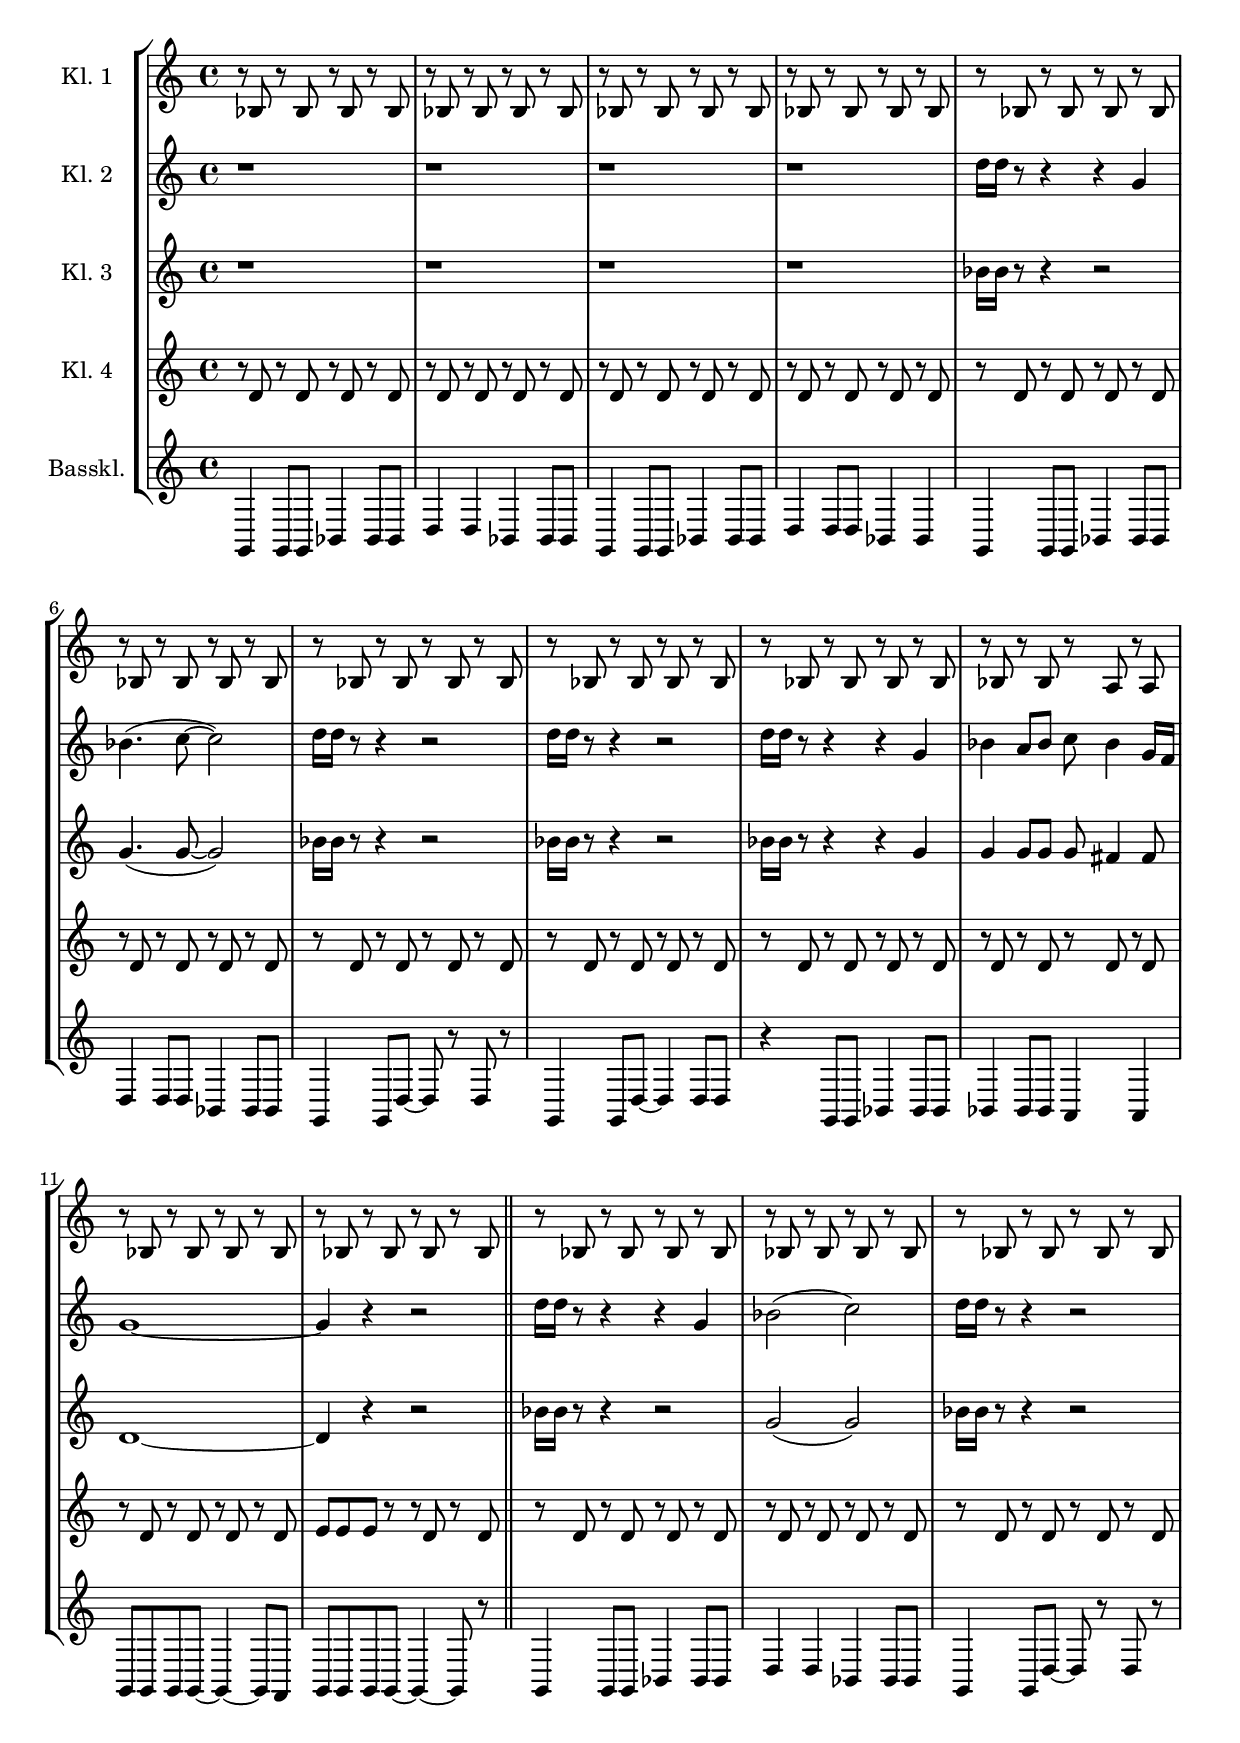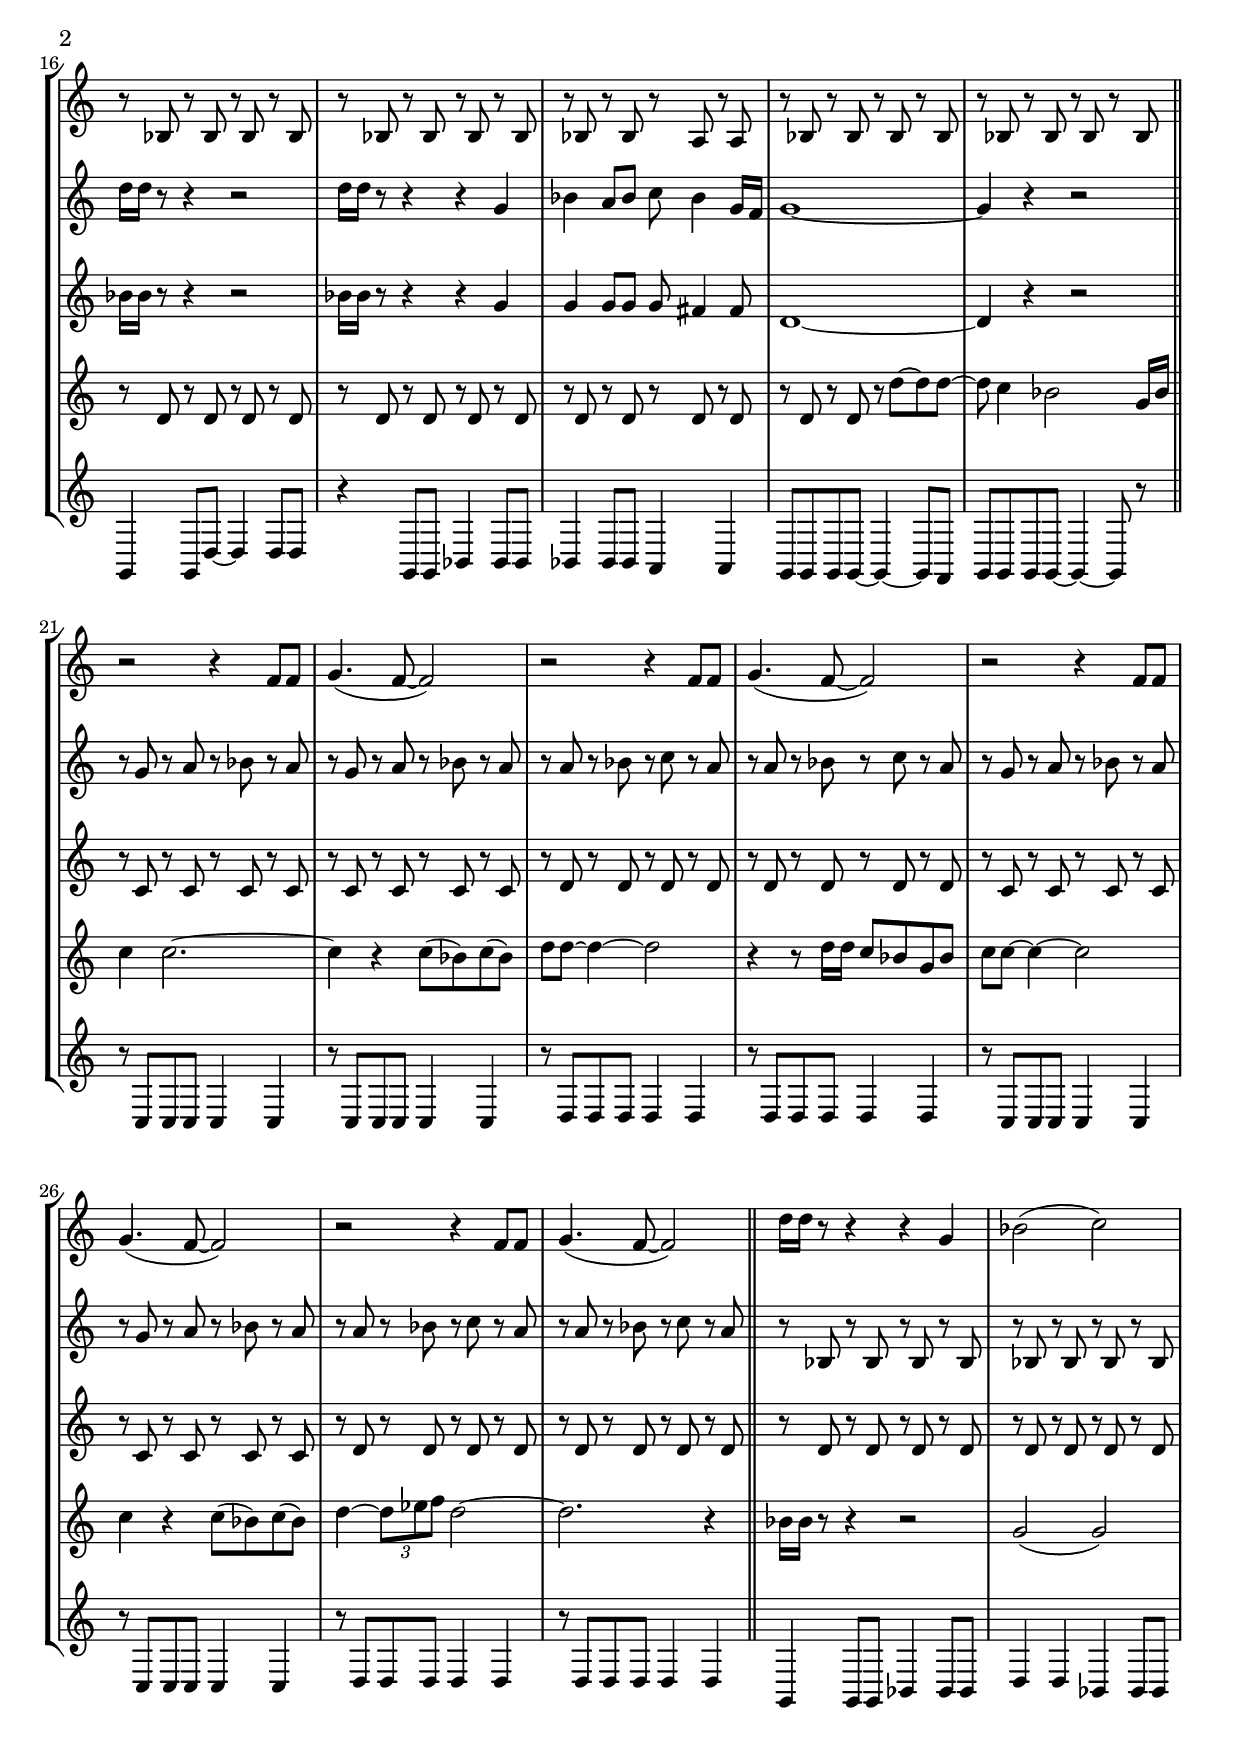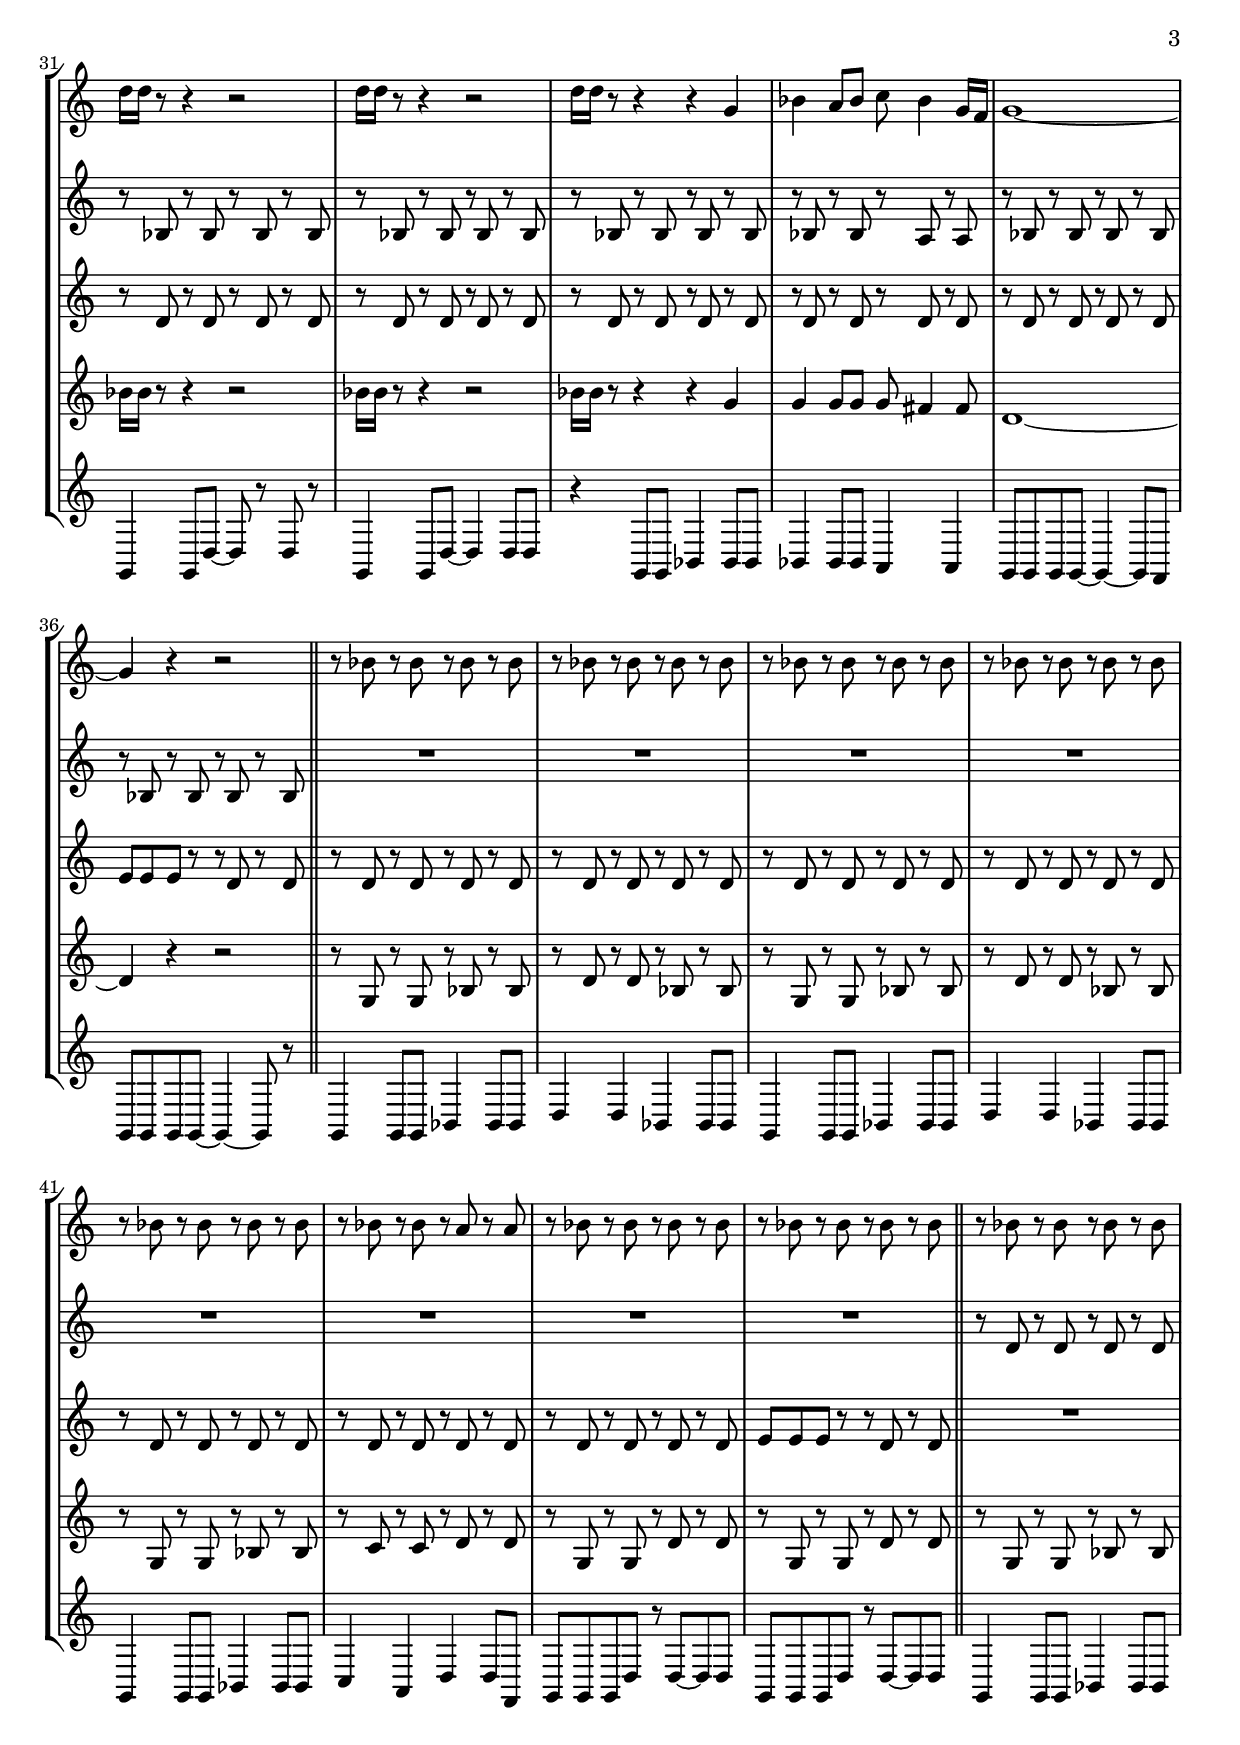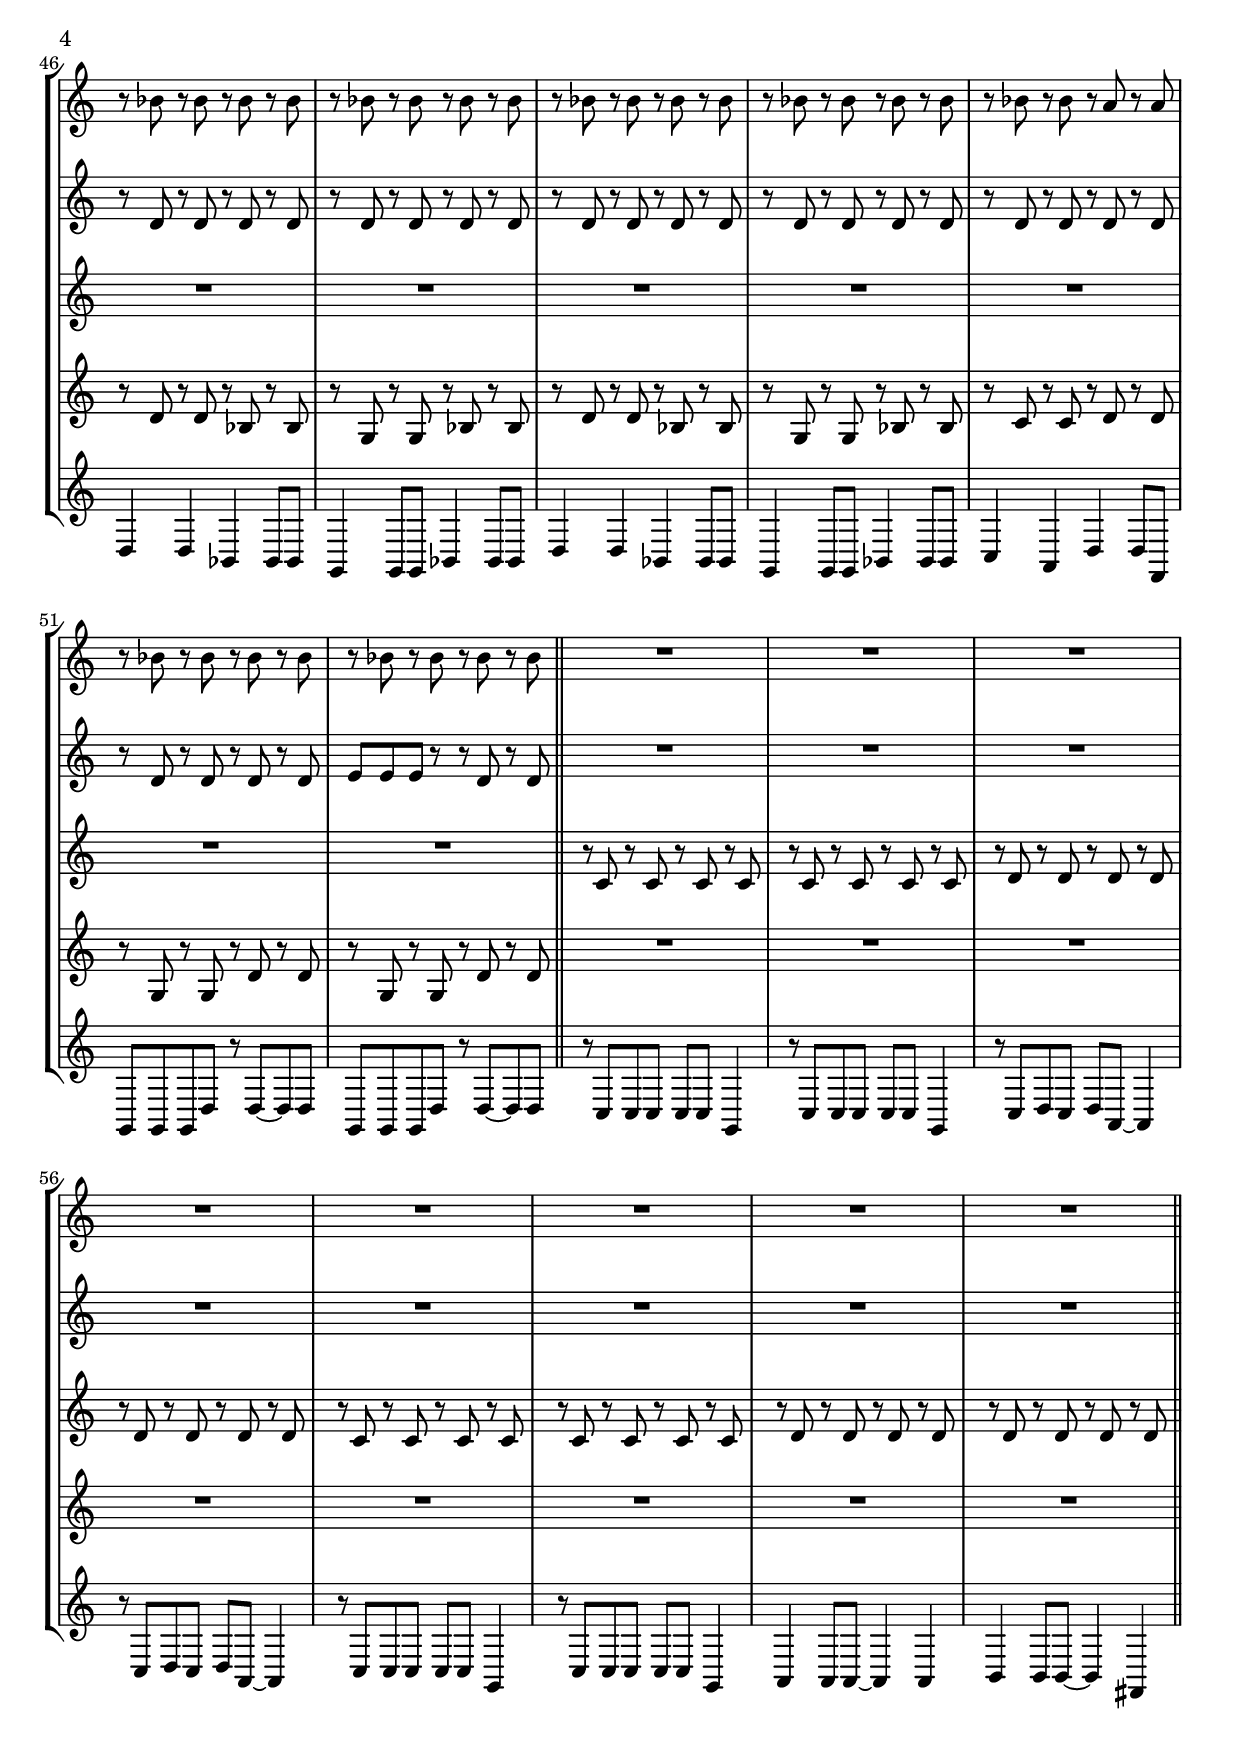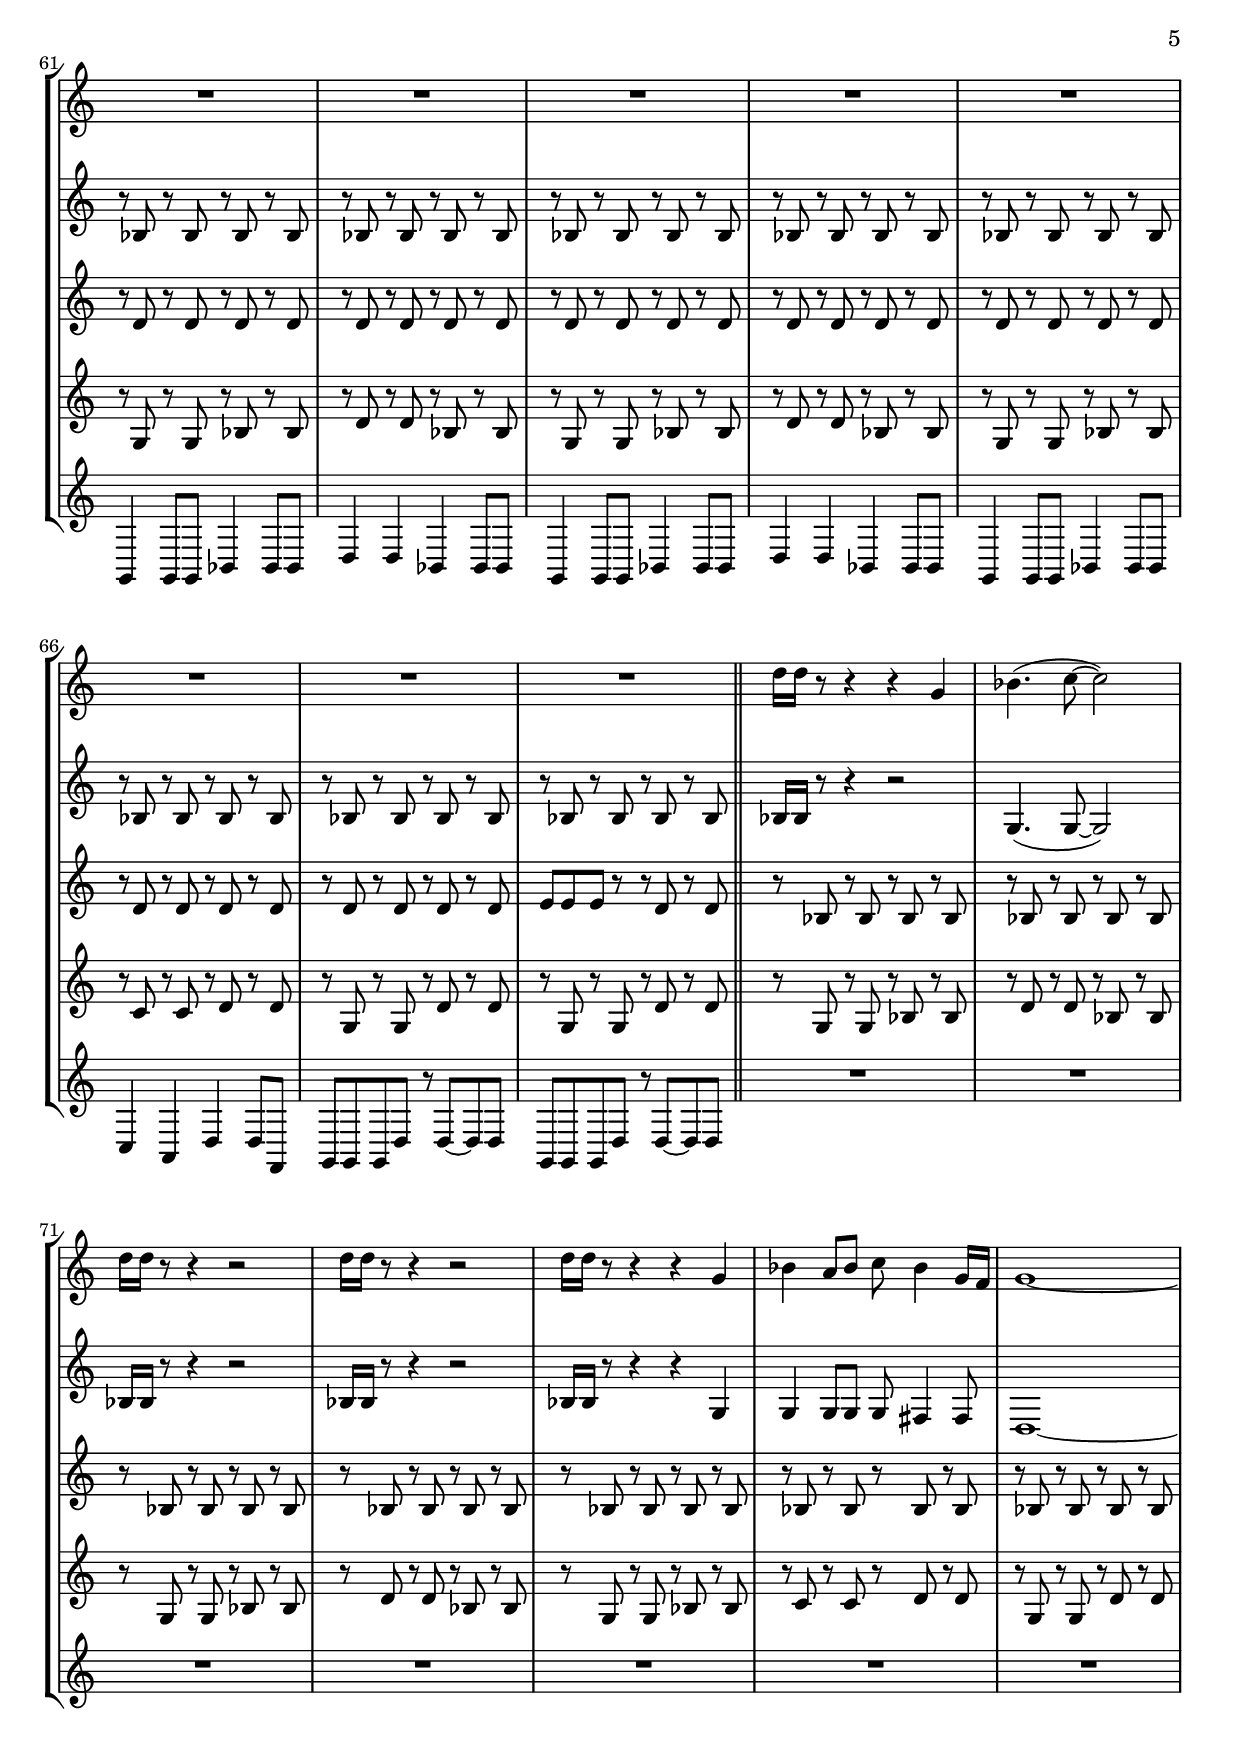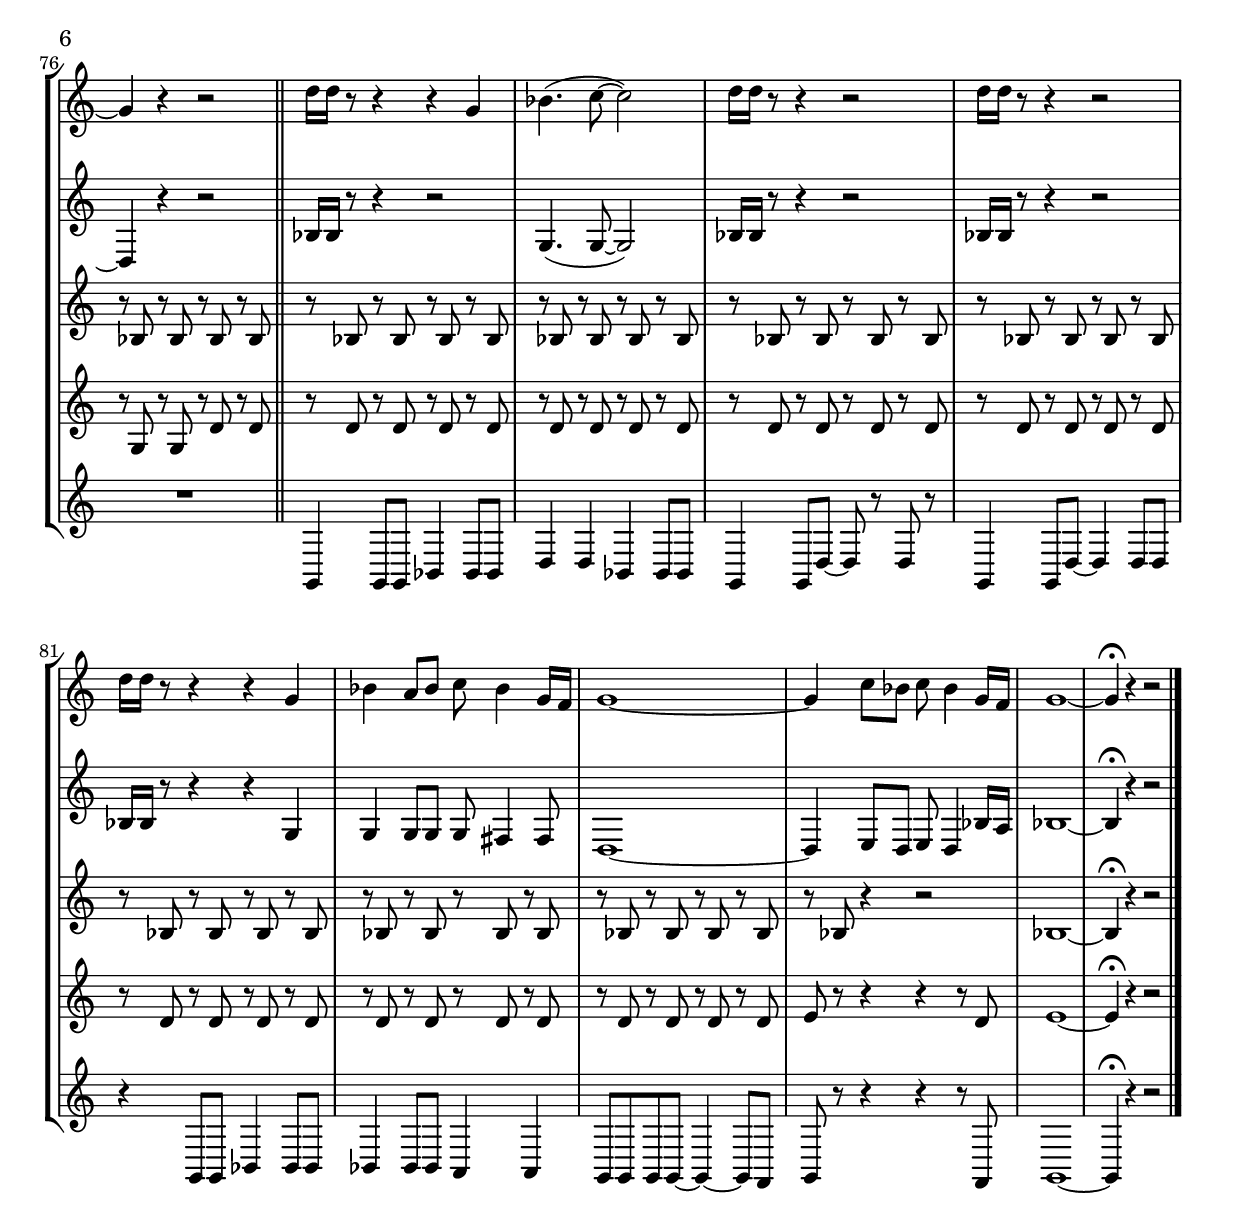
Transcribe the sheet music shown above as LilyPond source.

global= {
\time 4/4 
\key c \major 
\compressEmptyMeasures
}

FreedomEins=\new Voice \relative c'{
% R1
% g1
% R1
% g1
% R1
% g1
% R1
% g1\bar"||"
r8 bes r bes r bes r bes 
r8 bes r bes r bes r bes 
r8 bes r bes r bes r bes 
r8 bes r bes r bes r bes 
r8 bes r bes r bes r bes 
r8 bes r bes r bes r bes 
r8 bes r bes r bes r bes 
r8 bes r bes r bes r bes 
r8 bes r bes r bes r bes 
r8 bes r bes r a r a
r8 bes r bes r bes r bes 
r8 bes r bes r bes r bes \bar"||"
r8 bes r bes r bes r bes 
r8 bes r bes r bes r bes 
r8 bes r bes r bes r bes 
r8 bes r bes r bes r bes 
r8 bes r bes r bes r bes 
r8 bes r bes r a r a
r8 bes r bes r bes r bes 
r8 bes r bes r bes r bes \bar"||"
r2 r4 f'8 f 
g4. (f8~f2) 
r2 r4 f8 f
g4. (f8~f2) 
r2 r4 f8 f 
g4. (f8~f2) 
r2 r4 f8 f 
g4. (f8~f2) \bar"||"
d'16 d r8 r4 r g, 
bes2 (c2) 
d16 d r8 r4 r2
d16 d r8 r4 r2
d16 d r8 r4 r g, 
bes4 a8 bes c bes4 g16 f
g1~
g4 r4 r2\bar"||"
r8 bes r bes r bes r bes 
r8 bes r bes r bes r bes 
r8 bes r bes r bes r bes 
r8 bes r bes r bes r bes 
r8 bes r bes r bes r bes 
r8 bes r bes r a r a
r8 bes r bes r bes r bes 
r8 bes r bes r bes r bes \bar"||"
r8 bes r bes r bes r bes 
r8 bes r bes r bes r bes 
r8 bes r bes r bes r bes 
r8 bes r bes r bes r bes 
r8 bes r bes r bes r bes 
r8 bes r bes r a r a
r8 bes r bes r bes r bes 
r8 bes r bes r bes r bes \bar"||"
R1*8\bar"||"
R1*8\bar"||"
d16 d r8 r4 r g, 
bes4. (c8 ~c2) 
d16 d r8 r4 r2
d16 d r8 r4 r2
d16 d r8 r4 r g, 
bes4 a8 bes c bes4 g16 f
g1~
g4 r4 r2 \bar"||"
d'16 d r8 r4 r g, 
bes4. (c8 ~c2) 
d16 d r8 r4 r2
d16 d r8 r4 r2
d16 d r8 r4 r g, 
bes4 a8 bes c bes4 g16 f
g1~
g4 c8 bes c bes4 g16 f
g1~
g4\fermata r r2\bar"|."
}

FreedomZwei=\new Voice \relative c''{
% R1
% g1
% R1
% g1
% R1
% g1
% R1
% g1\bar"||"
r1
r1
r1
r1
d16 d r8 r4 r g, 
bes4. (c8 ~c2) 
d16 d r8 r4 r2
d16 d r8 r4 r2
d16 d r8 r4 r g, 
bes4 a8 bes c bes4 g16 f
g1~
g4 r4 r2 \bar"||"
d'16 d r8 r4 r g, 
bes2 (c2) 
d16 d r8 r4 r2
d16 d r8 r4 r2
d16 d r8 r4 r g, 
bes4 a8 bes c bes4 g16 f
g1~
g4 r4 r2 \bar"||"
r8 g r a r bes r a
r8 g r a r bes r a 
r8 a r bes r c r a 
r8 a r bes r c r a
r8 g r a r bes r a
r8 g r a r bes r a 
r8 a r bes r c r a 
r8 a r bes r c r a\bar"||"
r8 bes, r bes r bes r bes 
r8 bes r bes r bes r bes 
r8 bes r bes r bes r bes 
r8 bes r bes r bes r bes 
r8 bes r bes r bes r bes 
r8 bes r bes r a r a 
r8 bes r bes r bes r bes 
r8 bes r bes r bes r bes \bar"||"
R1*8\bar"||"
r8 d r d r d r d
r8 d r d r d r d
r8 d r d r d r d
r8 d r d r d r d
r8 d r d r d r d
r8 d r d r d r d
r8 d r d r d r d
e8 e e r r d r d\bar"||"
R1*8
% r8 g r a r bes r a
% r8 g r a r bes r a 
% r8 a r bes r c r a 
% r8 a r bes r c r a
% r8 g r a r bes r a
% r8 g r a r bes r a 
% r8 a r bes r c r a 
% r8 a r bes r c r a\bar"||"
r8 bes r bes r bes r bes 
r8 bes r bes r bes r bes 
r8 bes r bes r bes r bes 
r8 bes r bes r bes r bes 
r8 bes r bes r bes r bes 
r8 bes r bes r bes r bes 
r8 bes r bes r bes r bes 
r8 bes r bes r bes r bes \bar"||"
bes16 bes r8 r4 r2
g4. (g8 ~g2) 
bes16 bes r8 r4 r2
bes16 bes r8 r4 r2
bes16 bes r8 r4 r g 
g4 g8 g g fis4 fis8
d1~
d4 r4 r2 \bar"||"
bes'16 bes r8 r4 r2
g4. (g8 ~g2) 
bes16 bes r8 r4 r2
bes16 bes r8 r4 r2
bes16 bes r8 r4 r g 
g4 g8 g g fis4 fis8
d1~
d4 e8 d e d4 bes'16 a
bes1~
bes4\fermata  r r2\bar"|."
}

FreedomDrei=\new Voice \relative c''{
% R1
% g1
% R1
% g1
% R1
% g1
% R1
% g1\bar"||"
r1
r1
r1
r1
bes16 bes r8 r4 r2
g4. (g8 ~g2) 
bes16 bes r8 r4 r2
bes16 bes r8 r4 r2
bes16 bes r8 r4 r g 
g4 g8 g g fis4 fis8
d1~
d4 r4 r2 \bar"||"
bes'16 bes r8 r4 r2
g2 (g2) 
bes16 bes r8 r4 r2
bes16 bes r8 r4 r2
bes16 bes r8 r4 r g 
g4 g8 g g fis4 fis8
d1~
d4 r4 r2 \bar"||"
r8 c r c r c r c
r8 c r c r c r c
r8 d r d r d r d
r8 d r d r d r d
r8 c r c r c r c
r8 c r c r c r c
r8 d r d r d r d
r8 d r d r d r d\bar"||"
r8 d r d r d r d
r8 d r d r d r d
r8 d r d r d r d
r8 d r d r d r d
r8 d r d r d r d
r8 d r d r d r d
r8 d r d r d r d
e8 e e r r d r d\bar"||"
r8 d r d r d r d
r8 d r d r d r d
r8 d r d r d r d
r8 d r d r d r d
r8 d r d r d r d
r8 d r d r d r d
r8 d r d r d r d
e8 e e r r d r d\bar"||"
R1*8\bar"||"
r8 c r c r c r c
r8 c r c r c r c
r8 d r d r d r d
r8 d r d r d r d
r8 c r c r c r c
r8 c r c r c r c
r8 d r d r d r d
r8 d r d r d r d\bar"||"
r8 d r d r d r d
r8 d r d r d r d
r8 d r d r d r d
r8 d r d r d r d
r8 d r d r d r d
r8 d r d r d r d
r8 d r d r d r d
e8 e e r r d r d\bar"||"
r8 bes r bes r bes r bes 
r8 bes r bes r bes r bes 
r8 bes r bes r bes r bes 
r8 bes r bes r bes r bes 
r8 bes r bes r bes r bes 
r8 bes r bes r bes r bes 
r8 bes r bes r bes r bes 
r8 bes r bes r bes r bes \bar"||"
r8 bes r bes r bes r bes 
r8 bes r bes r bes r bes 
r8 bes r bes r bes r bes 
r8 bes r bes r bes r bes 
r8 bes r bes r bes r bes 
r8 bes r bes r bes r bes 
r8 bes r bes r bes r bes 
r8 bes r4 r2
bes1
~bes4\fermata r r2\bar"|."
}

FreedomVier=\new Voice \relative c'{
% R1
% g1
% R1
% g1
% R1
% g1
% R1
% g1\bar"||"
r8 d r d r d r d
r8 d r d r d r d
r8 d r d r d r d
r8 d r d r d r d
r8 d r d r d r d
r8 d r d r d r d
r8 d r d r d r d
r8 d r d r d r d
r8 d r d r d r d
r8 d r d r d r d
r8 d r d r d r d
e8 e e r r d r d\bar"||"
r8 d r d r d r d
r8 d r d r d r d
r8 d r d r d r d
r8 d r d r d r d
r8 d r d r d r d
r8 d r d r d r d
r8 d r d r d'8~ d8 d8~
d8 c4 bes2 g16 bes \bar"||"
c4 c2. ~
c4 r c8 (bes) c (bes) 
d8 d8~d4~d2
r4 r8 d16 d c8 bes g bes 
c8 c~c4~c2
c4 r c8 (bes) c (bes) 
d4~\tuplet 3/2 {d8 es f} d2~
d2. r4\bar"||"
bes16 bes r8 r4 r2
g2 (g2) 
bes16 bes r8 r4 r2
bes16 bes r8 r4 r2
bes16 bes r8 r4 r g 
g4 g8 g g fis4 fis8
d1~
d4 r4 r2 \bar"||"
r8 g, r g r bes r bes
r8 d r d r bes r bes
r8 g r g r bes r bes
r8 d r d r bes r bes
r8 g r g r bes r bes
r8 c r c r d r d
r8 g, r g r d' r d
r8 g, r g r d' r d \bar"||"
r8 g, r g r bes r bes
r8 d r d r bes r bes
r8 g r g r bes r bes
r8 d r d r bes r bes
r8 g r g r bes r bes
r8 c r c r d r d
r8 g, r g r d' r d
r8 g, r g r d' r d \bar"||"
R1*8
% r2 r4 f8 f 
% g4. (f8~f2) 
% r2 r4 f8 f
% g4. (f8~f2) 
% r2 r4 f8 f 
% g4. (f8~f2) 
% r2 r4 f8 f 
% g4. (f8~f2) \bar"||"
r8 g, r g r bes r bes
r8 d r d r bes r bes
r8 g r g r bes r bes
r8 d r d r bes r bes
r8 g r g r bes r bes
r8 c r c r d r d
r8 g, r g r d' r d
r8 g, r g r d' r d \bar"||"
r8 g, r g r bes r bes
r8 d r d r bes r bes
r8 g r g r bes r bes
r8 d r d r bes r bes
r8 g r g r bes r bes
r8 c r c r d r d
r8 g, r g r d' r d
r8 g, r g r d' r d \bar"||"
r8 d r d r d r d
r8 d r d r d r d
r8 d r d r d r d
r8 d r d r d r d
r8 d r d r d r d
r8 d r d r d r d
r8 d r d r d r d
e8 r r4 r4 r8 d 
e1~
e4\fermata r4 r2\bar"|."
}

FreedomBass = \new Voice \relative c'{
% R1
% g1
% R1
% g1
% R1
% g1
% R1
% g1\bar"||"
g4 g8 g bes4 bes8 bes
d4 d bes bes8 bes 
g4 g8 g bes4 bes8 bes
d4 d8 d bes4 bes
g4 g8 g bes4 bes8 bes
d4 d8 d bes4 bes8 bes
g4 g8 d'~d r d r  
g,4 g8 d'~d4 d8 d 
r4 g,8 g bes4 bes8 bes
bes4 bes8 bes a4 a  
g8 g g g8~g4~g8 f8
g8 g g g8~g4~g8 r8\bar"||"
g4 g8 g bes4 bes8 bes
d4 d bes bes8 bes 
g4 g8 d'~d r d r  
g,4 g8 d'~d4 d8 d 
r4 g,8 g bes4 bes8 bes
bes4 bes8 bes a4 a  
g8 g g g8~g4~g8 f8
g8 g g g8~g4~g8 r8\bar"||"
r8 c c c c4 c 
r8 c c c c4 c 
r8 d d d d4 d
r8 d d d d4 d 
r8 c c c c4 c 
r8 c c c c4 c 
r8 d d d d4 d
r8 d d d d4 d\bar"||"
g,4 g8 g bes4 bes8 bes
d4 d bes bes8 bes 
g4 g8 d'~d r d r  
g,4 g8 d'~d4 d8 d 
r4 g,8 g bes4 bes8 bes
bes4 bes8 bes a4 a  
g8 g g g8~g4~g8 f8
g8 g g g8~g4~g8 r8\bar"||"
g4 g8 g bes4 bes8 bes
d4 d bes bes8 bes 
g4 g8 g bes4 bes8 bes
d4 d bes bes8 bes 
g4 g8 g bes4 bes8 bes
c4 a d d8 f,
g8 g g d' r d~d d
g,8 g g d' r d~d d\bar"||"
g,4 g8 g bes4 bes8 bes
d4 d bes bes8 bes 
g4 g8 g bes4 bes8 bes
d4 d bes bes8 bes 
g4 g8 g bes4 bes8 bes
c4 a d d8 f,
g8 g g d' r d~d d
g,8 g g d' r d~d d\bar"||"
r8 c c c c c g4 
r8 c c c c c g4 
r8 c d c d a~a4 
r8 c d c d a~a4 
r8 c c c c c g4 
r8 c c c c c g4 
a4 a8 a~a4 a 
b4 b8 b~b4 fis\bar"||"
g4 g8 g bes4 bes8 bes
d4 d bes bes8 bes 
g4 g8 g bes4 bes8 bes
d4 d bes bes8 bes 
g4 g8 g bes4 bes8 bes
c4 a d d8 f,
g8 g g d' r d~d d
g,8 g g d' r d~d d\bar"||"
R1*8\bar"||"
g,4 g8 g bes4 bes8 bes
d4 d bes bes8 bes 
g4 g8 d'~d r d r  
g,4 g8 d'~d4 d8 d 
r4 g,8 g bes4 bes8 bes
bes4 bes8 bes a4 a  
g8 g g g8~g4~g8 f8
g8 r r4 r4 r8 f
g1~
g4\fermata r r2\bar"|."
}


% https://www.youtube.com/watch?v=l6V3wBgOBgg
\score{
    \new StaffGroup <<
    \new Staff{
    \set Staff.instrumentName = "Kl. 1"  %<< \global \einsIntro >>
    \set Staff.midiInstrument = #"Acoustic Guitar (nylon)"
    << \transpose c c {\FreedomEins} >>
    }
    \new Staff{
    \set Staff.instrumentName = "Kl. 2" %<< \global \zweiIntro >>
    \set Staff.midiInstrument = #"tuba" %#"Tremolo Strings"
    << \transpose c c {\global \FreedomZwei} >>
    }
    \new Staff{
    \set Staff.instrumentName = "Kl. 3" %<< \global \zweiIntro >>
    \set Staff.midiInstrument = #"tuba" %#"Tremolo Strings"
    << \transpose c c {\global \FreedomDrei} >>
    }
    \new Staff{
    \set Staff.instrumentName = "Kl. 4" %<< \global \zweiIntro >>
    \set Staff.midiInstrument = #"tuba" %#"Tremolo Strings"
    << \transpose c c {\global \FreedomVier} >>
    }
    \new Staff{
    \set Staff.instrumentName = "Basskl." % << \global \bassIntro >> 
    \set Staff.midiInstrument = #"Acoustic Guitar (nylon)" %#"clarinet" %
    << \transpose c c, {\global \FreedomBass} >>   
    }
    >>
    \layout {
    \context {
		\Score
		\override SpacingSpanner.common-shortest-duration = #(ly:make-moment 2)
    }
    }
\midi { \tempo 4 = 130
%             \set Staff.midiInstrument = #"Acoustic Guitar (nylon)" % \vocaleinsINTRO
    %     \set Staff.midiInstrument = #"clarinet" %  \einsINTRO
%     \set Staff.midiInstrument = #"piano" % \zweiINTRO
%         \set Staff.midiInstrument = #"clarinet" \dreiINTRO
%         \set Staff.midiInstrument = #"clarinet" \vierINTRO
%         \set Staff.midiInstrument = #"clarinet" \bassINTRO
}
}
% \score{
%     \new Staff <<
%         \new Voice {
%         r \mf 
%         
%     }
%     >>
% }
% \midi { \tempo 4 = 110 }
